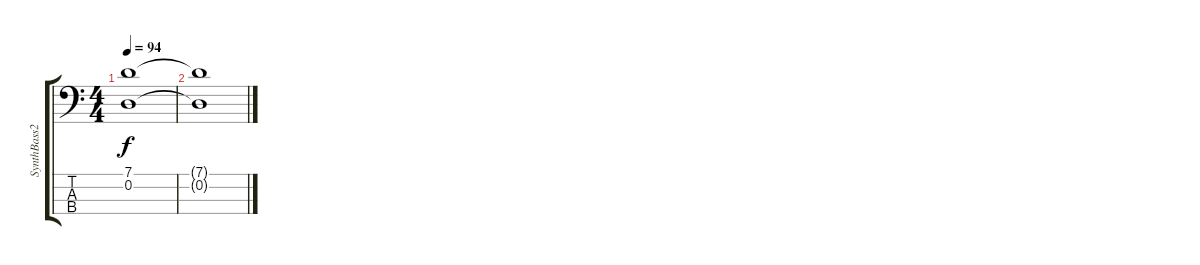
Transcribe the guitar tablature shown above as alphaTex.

\track ("SynthBass2" "SynthBass2") {instrument synthbass2}
\staff {score tabs}
\tuning (G2 D2 A1 E1) {hide}
\ts (4 4)
\tempo 94
\clef f4
\ks c
(7.1{t} 0.2{t}).1{dy f} |
(7.1{t} 0.2{t}).1
